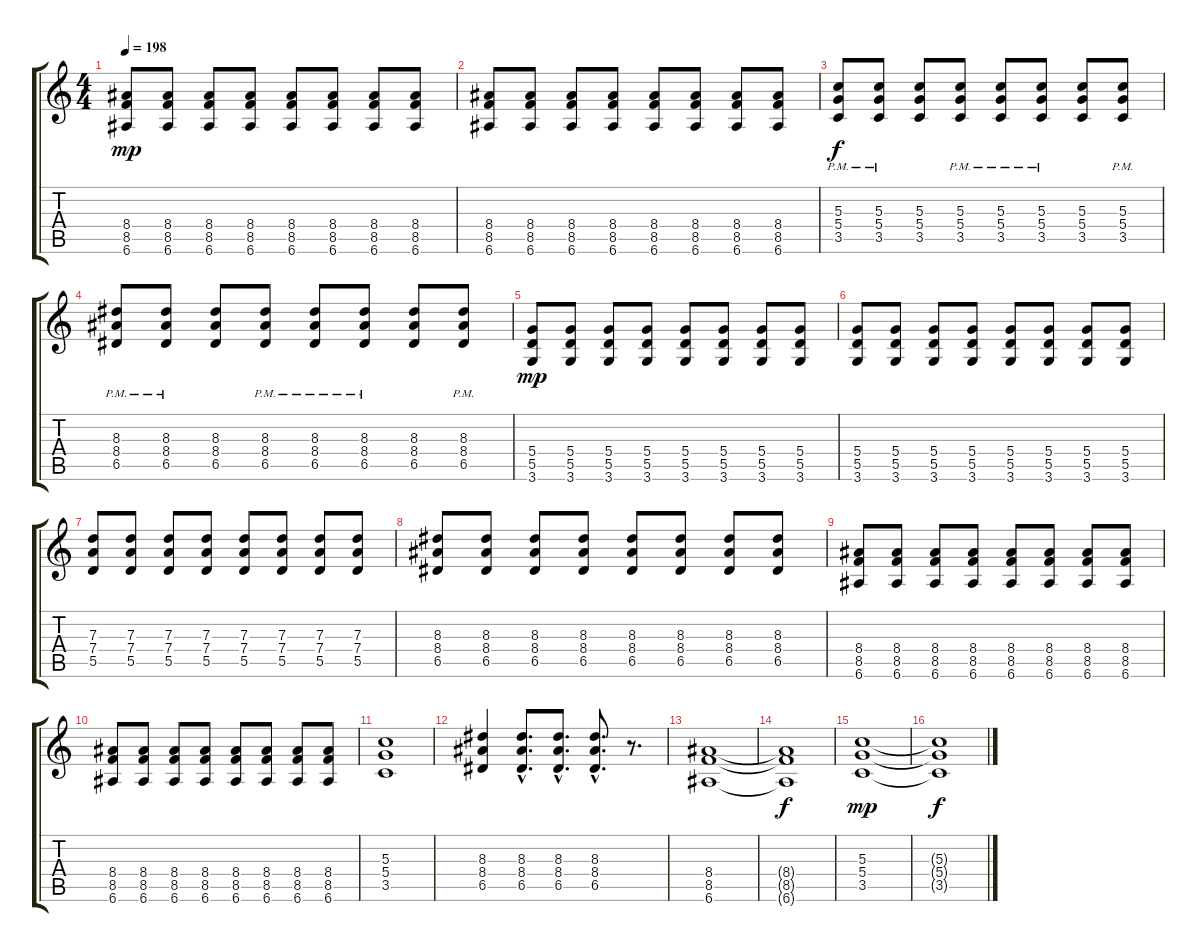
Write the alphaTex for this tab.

\track "" {instrument distortionguitar}
\staff {score tabs}
\tuning (E4 B3 G3 D3 A2 E2) {hide}
\ts (4 4)
\tempo 198
\clef g2
\ks c
(8.4 8.5 6.6).8{dy mp} (8.4 8.5 6.6).8 (8.4 8.5 6.6).8 (8.4 8.5 6.6).8 (8.4 8.5 6.6).8 (8.4 8.5 6.6).8 (8.4 8.5 6.6).8 (8.4 8.5 6.6).8 |
(8.4 8.5 6.6).8 (8.4 8.5 6.6).8 (8.4 8.5 6.6).8 (8.4 8.5 6.6).8 (8.4 8.5 6.6).8 (8.4 8.5 6.6).8 (8.4 8.5 6.6).8 (8.4 8.5 6.6).8 |
(5.3{pm} 5.4{pm} 3.5{pm}).8{dy f} (5.3{pm} 5.4{pm} 3.5{pm}).8 (5.3 5.4 3.5).8 (5.3{pm} 5.4{pm} 3.5).8 (5.3{pm} 5.4{pm} 3.5{pm}).8 (5.3{pm} 5.4{pm} 3.5{pm}).8 (5.3 5.4 3.5).8 (5.3{pm} 5.4{pm} 3.5{pm}).8 |
(8.3{pm} 8.4{pm} 6.5{pm}).8 (8.3{pm} 8.4{pm} 6.5{pm}).8 (8.3 8.4 6.5).8 (8.3{pm} 8.4{pm} 6.5{pm}).8 (8.3{pm} 8.4{pm} 6.5{pm}).8 (8.3{pm} 8.4{pm} 6.5{pm}).8 (8.3 8.4 6.5).8 (8.3{pm} 8.4{pm} 6.5{pm}).8 |
(5.4 5.5 3.6).8{dy mp} (5.4 5.5 3.6).8 (5.4 5.5 3.6).8 (5.4 5.5 3.6).8 (5.4 5.5 3.6).8 (5.4 5.5 3.6).8 (5.4 5.5 3.6).8 (5.4 5.5 3.6).8 |
(5.4 5.5 3.6).8 (5.4 5.5 3.6).8 (5.4 5.5 3.6).8 (5.4 5.5 3.6).8 (5.4 5.5 3.6).8 (5.4 5.5 3.6).8 (5.4 5.5 3.6).8 (5.4 5.5 3.6).8 |
(7.3 7.4 5.5).8 (7.3 7.4 5.5).8 (7.3 7.4 5.5).8 (7.3 7.4 5.5).8 (7.3 7.4 5.5).8 (7.3 7.4 5.5).8 (7.3 7.4 5.5).8 (7.3 7.4 5.5).8 |
(8.3 8.4 6.5).8 (8.3 8.4 6.5).8 (8.3 8.4 6.5).8 (8.3 8.4 6.5).8 (8.3 8.4 6.5).8 (8.3 8.4 6.5).8 (8.3 8.4 6.5).8 (8.3 8.4 6.5).8 |
(8.4 8.5 6.6).8 (8.4 8.5 6.6).8 (8.4 8.5 6.6).8 (8.4 8.5 6.6).8 (8.4 8.5 6.6).8 (8.4 8.5 6.6).8 (8.4 8.5 6.6).8 (8.4 8.5 6.6).8 |
(8.4 8.5 6.6).8 (8.4 8.5 6.6).8 (8.4 8.5 6.6).8 (8.4 8.5 6.6).8 (8.4 8.5 6.6).8 (8.4 8.5 6.6).8 (8.4 8.5 6.6).8 (8.4 8.5 6.6).8 |
(5.3 5.4 3.5).1 |
(8.3 8.4 6.5).4 (8.3{hac} 8.4{hac} 6.5{hac}).8{d} (8.3{hac} 8.4{hac} 6.5{hac}).8{d} (8.3{hac} 8.4{hac} 6.5{hac}).8{d} r.8{d} |
(8.4 8.5 6.6).1 |
(8.4{t} 8.5{t} 6.6{t}).1{dy f} |
(5.3 5.4 3.5).1{dy mp} |
(5.3{t} 5.4{t} 3.5{t}).1{dy f}
